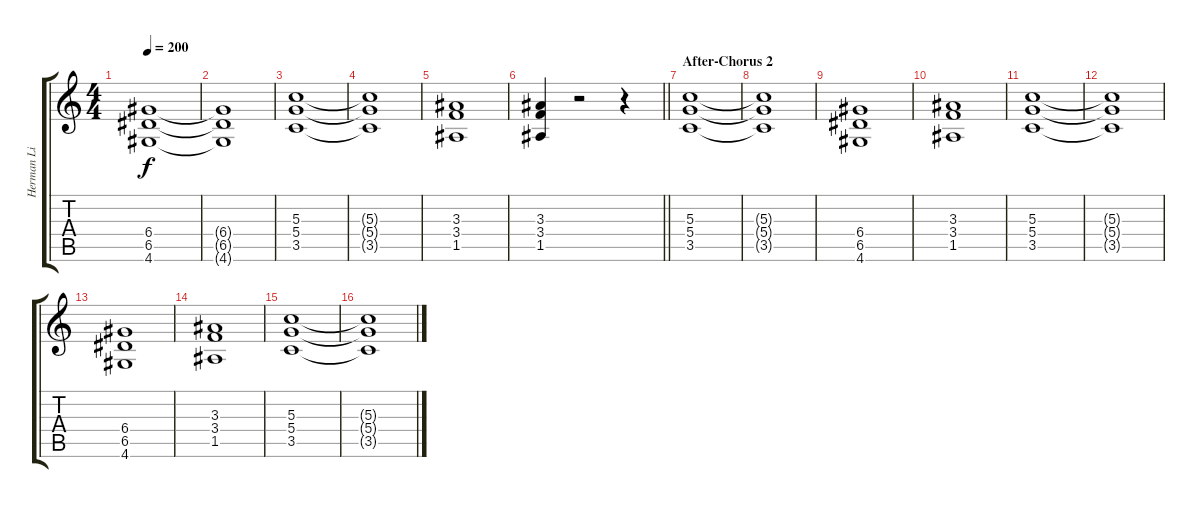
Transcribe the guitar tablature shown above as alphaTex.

\track ("Herman Li (Rythm Guitar)" "Herman Li ") {instrument overdrivenguitar}
\staff {score tabs}
\tuning (E4 B3 G3 D3 A2 E2) {hide}
\ts (4 4)
\tempo 200
\clef g2
\ks aminor
(6.4 6.5 4.6).1{dy f} |
(6.4{t} 6.5{t} 4.6{t}).1 |
(5.3 5.4 3.5).1 |
(5.3{t} 5.4{t} 3.5{t}).1 |
(3.3 3.4 1.5).1 |
\barLineRight lightlight
(3.3 3.4 1.5).4 r.2 r.4 |
\section ("" "After-Chorus 2")
(5.3 5.4 3.5).1 |
(5.3{t} 5.4{t} 3.5{t}).1 |
(6.4 6.5 4.6).1 |
(3.3 3.4 1.5).1 |
(5.3 5.4 3.5).1 |
(5.3{t} 5.4{t} 3.5{t}).1 |
(6.4 6.5 4.6).1 |
(3.3 3.4 1.5).1 |
(5.3 5.4 3.5).1 |
(5.3{t} 5.4{t} 3.5{t}).1
